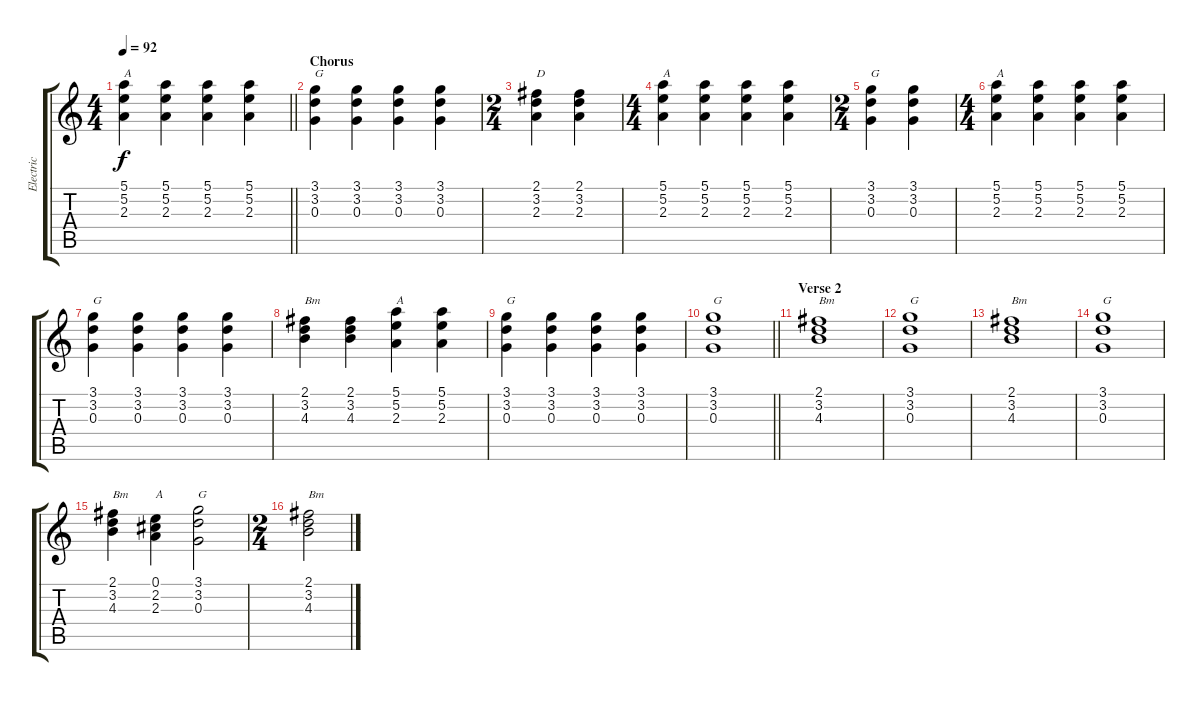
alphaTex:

\track ("Electric" "Electric") {instrument overdrivenguitar}
\staff {score tabs}
\tuning (E4 B3 G3 D3 A2 E2) {hide}
\ts (4 4)
\tempo 92
\clef g2
\barLineRight lightlight
\ks c
(5.1 5.2 2.3).4{txt "A" dy f} (5.1 5.2 2.3).4 (5.1 5.2 2.3).4 (5.1 5.2 2.3).4 |
\section ("" "Chorus")
(3.1 3.2 0.3).4{txt "G"} (3.1 3.2 0.3).4 (3.1 3.2 0.3).4 (3.1 3.2 0.3).4 |
\ts (2 4)
(2.1 3.2 2.3).4{txt "D"} (2.1 3.2 2.3).4 |
\ts (4 4)
(5.1 5.2 2.3).4{txt "A"} (5.1 5.2 2.3).4 (5.1 5.2 2.3).4 (5.1 5.2 2.3).4 |
\ts (2 4)
(3.1 3.2 0.3).4{txt "G"} (3.1 3.2 0.3).4 |
\ts (4 4)
(5.1 5.2 2.3).4{txt "A"} (5.1 5.2 2.3).4 (5.1 5.2 2.3).4 (5.1 5.2 2.3).4 |
(3.1 3.2 0.3).4{txt "G"} (3.1 3.2 0.3).4 (3.1 3.2 0.3).4 (3.1 3.2 0.3).4 |
(2.1 3.2 4.3).4{txt "Bm"} (2.1 3.2 4.3).4 (5.1 5.2 2.3).4{txt "A"} (5.1 5.2 2.3).4 |
(3.1 3.2 0.3).4{txt "G"} (3.1 3.2 0.3).4 (3.1 3.2 0.3).4 (3.1 3.2 0.3).4 |
\barLineRight lightlight
(3.1 3.2 0.3).1{txt "G"} |
\section ("" "Verse 2")
(2.1 3.2 4.3).1{txt "Bm"} |
(3.1 3.2 0.3).1{txt "G"} |
(2.1 3.2 4.3).1{txt "Bm"} |
(3.1 3.2 0.3).1{txt "G"} |
(2.1 3.2 4.3).4{txt "Bm"} (0.1 2.2 2.3).4{txt "A"} (3.1 3.2 0.3).2{txt "G"} |
\ts (2 4)
(2.1 3.2 4.3).2{txt "Bm"}
